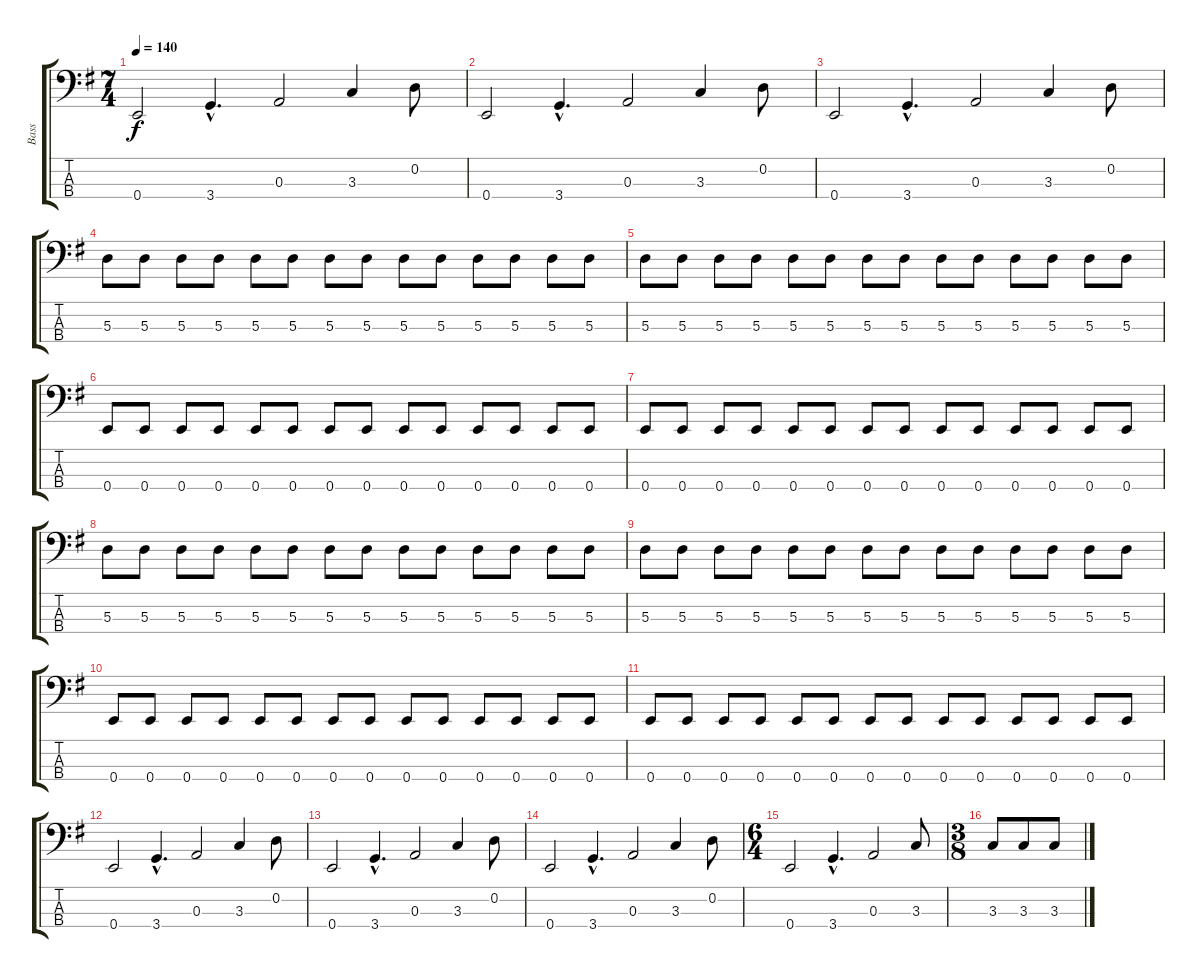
\track ("Bass" "Bass") {instrument fretlessbass}
\staff {score tabs}
\tuning (G2 D2 A1 E1) {hide}
\ts (7 4)
\tempo 140
\clef f4
\ks g
0.4.2{dy f} 3.4{hac}.4{d} 0.3.2 3.3.4 0.2.8 |
0.4.2 3.4{hac}.4{d} 0.3.2 3.3.4 0.2.8 |
0.4.2 3.4{hac}.4{d} 0.3.2 3.3.4 0.2.8 |
5.3.8 5.3.8 5.3.8 5.3.8 5.3.8 5.3.8 5.3.8 5.3.8 5.3.8 5.3.8 5.3.8 5.3.8 5.3.8 5.3.8 |
5.3.8 5.3.8 5.3.8 5.3.8 5.3.8 5.3.8 5.3.8 5.3.8 5.3.8 5.3.8 5.3.8 5.3.8 5.3.8 5.3.8 |
0.4.8 0.4.8 0.4.8 0.4.8 0.4.8 0.4.8 0.4.8 0.4.8 0.4.8 0.4.8 0.4.8 0.4.8 0.4.8 0.4.8 |
0.4.8 0.4.8 0.4.8 0.4.8 0.4.8 0.4.8 0.4.8 0.4.8 0.4.8 0.4.8 0.4.8 0.4.8 0.4.8 0.4.8 |
5.3.8 5.3.8 5.3.8 5.3.8 5.3.8 5.3.8 5.3.8 5.3.8 5.3.8 5.3.8 5.3.8 5.3.8 5.3.8 5.3.8 |
5.3.8 5.3.8 5.3.8 5.3.8 5.3.8 5.3.8 5.3.8 5.3.8 5.3.8 5.3.8 5.3.8 5.3.8 5.3.8 5.3.8 |
0.4.8 0.4.8 0.4.8 0.4.8 0.4.8 0.4.8 0.4.8 0.4.8 0.4.8 0.4.8 0.4.8 0.4.8 0.4.8 0.4.8 |
0.4.8 0.4.8 0.4.8 0.4.8 0.4.8 0.4.8 0.4.8 0.4.8 0.4.8 0.4.8 0.4.8 0.4.8 0.4.8 0.4.8 |
0.4.2 3.4{hac}.4{d} 0.3.2 3.3.4 0.2.8 |
0.4.2 3.4{hac}.4{d} 0.3.2 3.3.4 0.2.8 |
0.4.2 3.4{hac}.4{d} 0.3.2 3.3.4 0.2.8 |
\ts (6 4)
0.4.2 3.4{hac}.4{d} 0.3.2 3.3.8 |
\ts (3 8)
3.3.8 3.3.8 3.3.8
